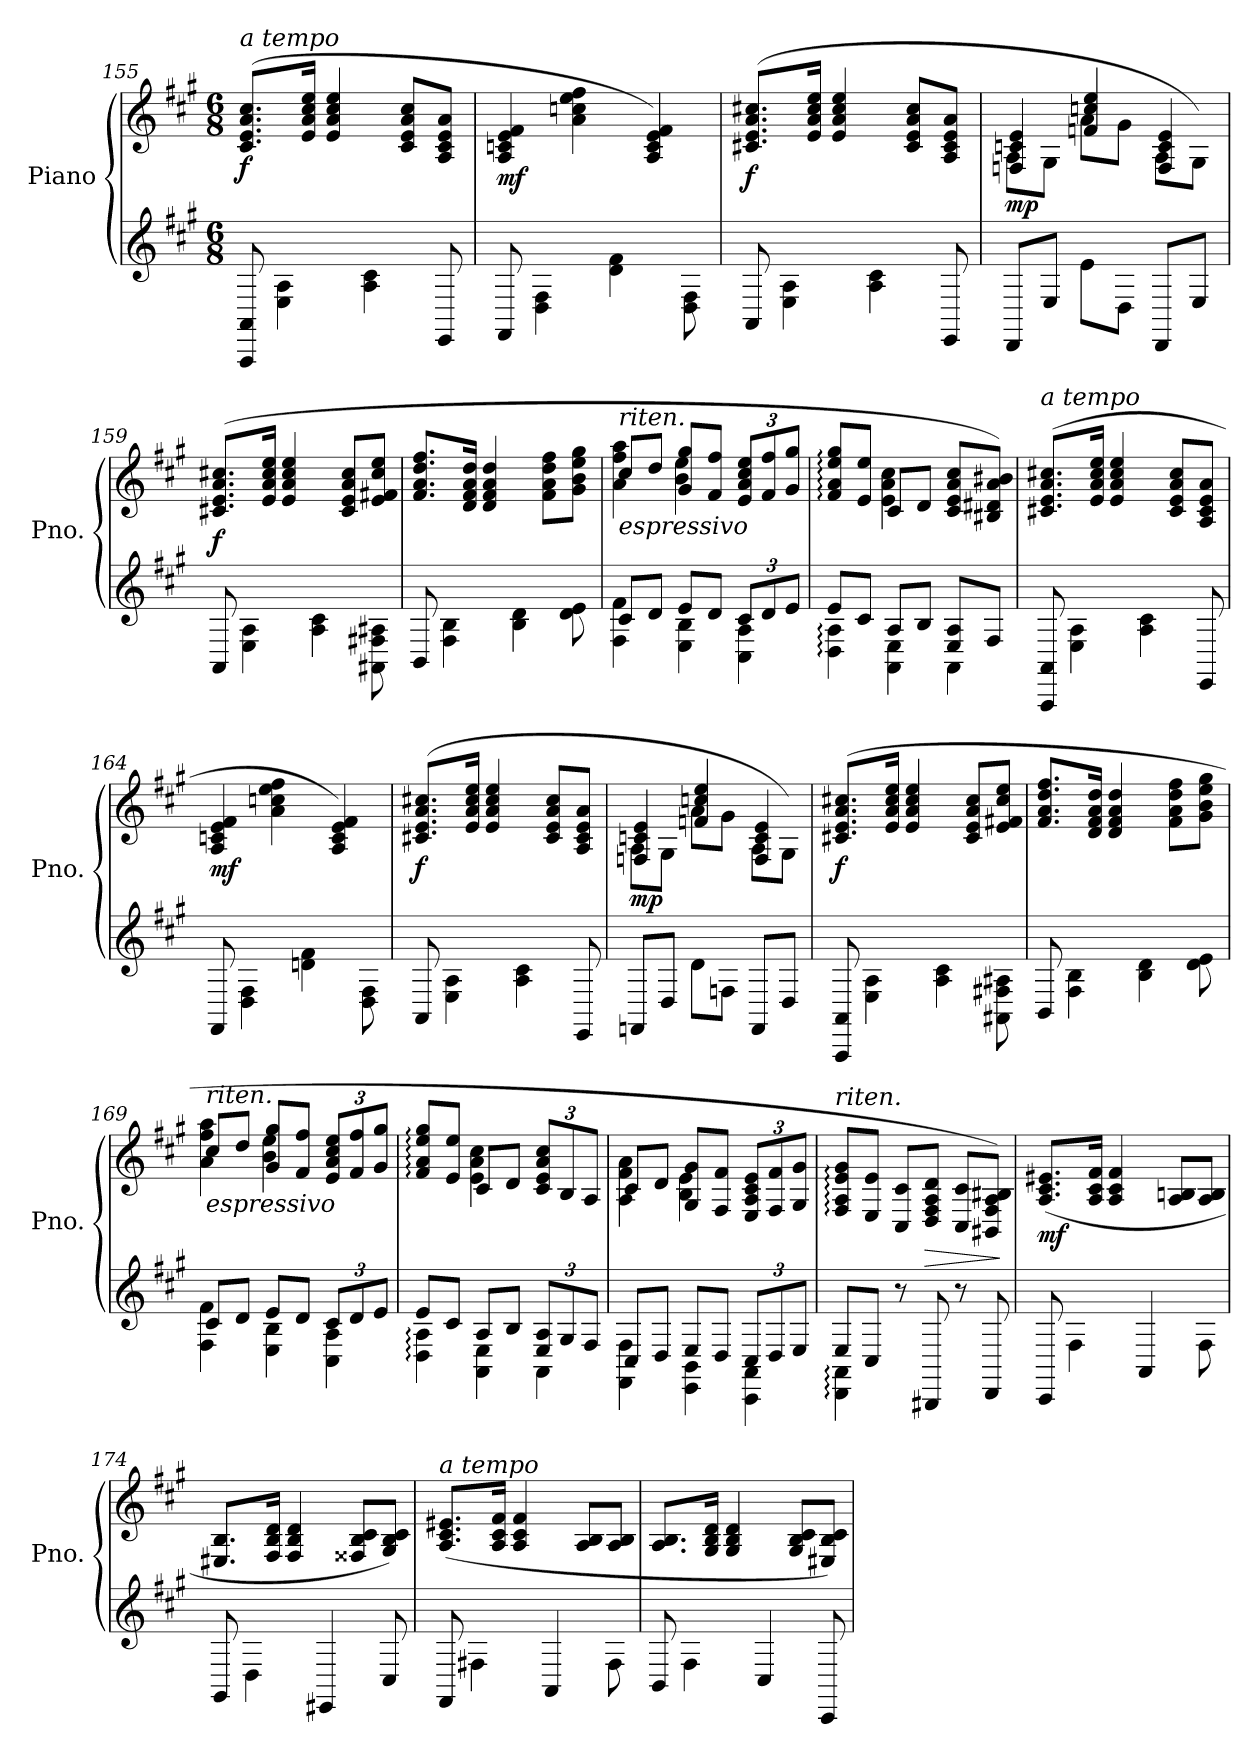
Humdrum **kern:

**kern	**kern	**dynam
*part1	*part1	*part1
*staff2	*staff1	*staff1/2
*I"Piano	*	*
*I'Pno.	*	*
*clefG2	*clefG2	*
*k[f#c#g#]	*k[f#c#g#]	*
*M6/8	*M6/8	*
=155	=155	=155
!	!LO:TX:a:i:t=a tempo	!
!	!	!LO:DY:b
8AAA/ 8AA/	(>8.c#/ 8.e/ 8.a/ 8.cc#/L	f
4E\ 4A\	.	.
.	16e/ 16a/ 16cc#/ 16ee/Jk	.
.	4e/ 4a/ 4cc#/ 4ee/	.
4A\ 4c#\	.	.
.	8c#/ 8e/ 8a/ 8cc#/L	.
8EE/	8A/ 8c#/ 8e/ 8a/J	.
=156	=156	=156
!	!	!LO:DY:b
8FF#/	4A/ 4cn/ 4e/ 4f#/	mf
4D\ 4F#\	.	.
.	4a\ 4ccn\ 4ee\ 4ff#\	.
4d\ 4f#\	.	.
.	4A/ 4c/ 4e/ 4f#/)	.
8D\ 8F#\	.	.
=157	=157	=157
!	!	!LO:DY:b
8AA/	(>8.c#X/ 8.e/ 8.a/ 8.cc#X/L	f
4E\ 4A\	.	.
.	16e/ 16a/ 16cc#/ 16ee/Jk	.
.	4e/ 4a/ 4cc#/ 4ee/	.
4A\ 4c#\	.	.
.	8c#/ 8e/ 8a/ 8cc#/L	.
8EE/	8A/ 8c#/ 8e/ 8a/J	.
=158	=158	=158
*	*^	*
!	!	!	!LO:DY:b
8DD/L	8A\L	4Fn/ 4cn/ 4e/	mp
8E/J	8G#\J	.	.
8e\L	8a\L	4fn/ 4ccn/ 4ee/	.
8D\J	8g#\J	.	.
8DD/L	8A\L	4F/ 4c/ 4e/	.
8E/J	8G#\J)	.	.
*	*v	*v	*
!!LO:LB:g=z
=159	=159	=159
!	!	!LO:DY:b
8AA/	(>8.c#X/ 8.e/ 8.a/ 8.cc#X/L	f
4E\ 4A\	.	.
.	16e/ 16a/ 16cc#/ 16ee/Jk	.
.	4e/ 4a/ 4cc#/ 4ee/	.
4A\ 4c#\	.	.
.	8c#/ 8e/ 8a/ 8cc#/L	.
8AA#X\ 8F#X\ 8A#X\	8e/ 8f#X/ 8cc#/ 8ee/J	.
=160	=160	=160
8BB/	8.f#/ 8.a/ 8.dd/ 8.ff#/L	.
4F#\ 4B\	.	.
.	16d/ 16f#/ 16a/ 16dd/Jk	.
.	4d/ 4f#/ 4a/ 4dd/	.
4B\ 4d\	.	.
.	8f#\ 8a\ 8dd\ 8ff#\L	.
8d\ 8e\	8g#\ 8b\ 8ee\ 8gg#\J	.
=161	=161	=161
*^	*^	*
!	!	!LO:TX:b:i:t=espressivo	!	!
!	!	!LO:TX:a:i:t=riten.	!	!
8c#/L	4F#\ 4f#\	8cc#/L	4a\ 4ff#\ 4aa\	.
8d/J	.	8dd/J	.	.
8e/L	4E\ 4B\	8g#/ 8gg#/L	4b\ 4ee\	.
8d/J	.	8f#/ 8ff#/J	.	.
*Xbrackettup	*	*Xbrackettup	*	*
12c#/L	4C#\ 4A\	12e/ 12a/ 12cc#/ 12ee/L	4ryy	.
12d/	.	12f#/ 12ff#/	.	.
12e/J	.	12g#/ 12gg#/J	.	.
=162	=162	=162	=162	=162
8e/L	4D\: 4A\:	8f#/: 8a/: 8ee/: 8gg#/:L	4ryy	.
8c#/J	.	8e/ 8ee/J	.	.
8A/L	4AA\ 4E\	8c#/L	4e\ 4a\ 4cc#\	.
8B/J	.	8d/J	.	.
8E/ 8A/L	4AA\	8c#/ 8e/ 8a/ 8cc#/L	4ryy	.
8F#/J	.	8B#X/ 8d#X/ 8a/ 8b#X/J)	.	.
*v	*v	*	*	*
*	*v	*v	*
=163	=163	=163
!	!LO:TX:a:i:t=a tempo	!
8AAA/ 8AA/	(>8.c#X/ 8.e/ 8.a/ 8.cc#X/L	.
4E\ 4A\	.	.
.	16e/ 16a/ 16cc#/ 16ee/Jk	.
.	4e/ 4a/ 4cc#/ 4ee/	.
4A\ 4c#\	.	.
.	8c#/ 8e/ 8a/ 8cc#/L	.
8EE/	8A/ 8c#/ 8e/ 8a/J	.
!!LO:LB:g=z
=164	=164	=164
!	!	!LO:DY:b
8FF#/	4A/ 4cn/ 4e/ 4f#/	mf
4D\ 4F#\	.	.
.	4a\ 4ccn\ 4ee\ 4ff#\	.
4dn\ 4f#\	.	.
.	4A/ 4c/ 4e/ 4f#/)	.
8D\ 8F#\	.	.
=165	=165	=165
!	!	!LO:DY:b
8AA/	(>8.c#X/ 8.e/ 8.a/ 8.cc#X/L	f
4E\ 4A\	.	.
.	16e/ 16a/ 16cc#/ 16ee/Jk	.
.	4e/ 4a/ 4cc#/ 4ee/	.
4A\ 4c#\	.	.
.	8c#/ 8e/ 8a/ 8cc#/L	.
8EE/	8A/ 8c#/ 8e/ 8a/J	.
=166	=166	=166
*	*^	*
!	!	!	!LO:DY:b
8FFn/L	8A\L	4Fn/ 4cn/ 4e/	mp
8D/J	8G#\J	.	.
8d\L	8a\L	4fn/ 4ccn/ 4ee/	.
8Fn\J	8g#\J	.	.
8FF/L	8A\L	4F/ 4c/ 4e/	.
8D/J	8G#\J)	.	.
*	*v	*v	*
=167	=167	=167
!	!	!LO:DY:b
8AAA/ 8AA/	(>8.c#X/ 8.e/ 8.a/ 8.cc#X/L	f
4E\ 4A\	.	.
.	16e/ 16a/ 16cc#/ 16ee/Jk	.
.	4e/ 4a/ 4cc#/ 4ee/	.
4A\ 4c#\	.	.
.	8c#/ 8e/ 8a/ 8cc#/L	.
8AA#X\ 8F#X\ 8A#X\	8e/ 8f#X/ 8cc#/ 8ee/J	.
=168	=168	=168
8BB/	8.f#/ 8.a/ 8.dd/ 8.ff#/L	.
4F#\ 4B\	.	.
.	16d/ 16f#/ 16a/ 16dd/Jk	.
.	4d/ 4f#/ 4a/ 4dd/	.
4B\ 4d\	.	.
.	8f#\ 8a\ 8dd\ 8ff#\L	.
8d\ 8e\	8g#\ 8b\ 8ee\ 8gg#\J	.
!!LO:PB:g=z
=169	=169	=169
*^	*^	*
!	!	!LO:TX:b:i:t=espressivo	!	!
!	!	!LO:TX:a:i:t=riten.	!	!
8c#/L	4F#\ 4f#\	8cc#/L	4a\ 4ff#\ 4aa\	.
8d/J	.	8dd/J	.	.
8e/L	4E\ 4B\	8g#/ 8gg#/L	4b\ 4ee\	.
8d/J	.	8f#/ 8ff#/J	.	.
12c#/L	4C#\ 4A\	12e/ 12a/ 12cc#/ 12ee/L	4ryy	.
12d/	.	12f#/ 12ff#/	.	.
12e/J	.	12g#/ 12gg#/J	.	.
=170	=170	=170	=170	=170
8e/L	4D\: 4A\:	8f#/: 8a/: 8ee/: 8gg#/:L	4ryy	.
8c#/J	.	8e/ 8ee/J	.	.
8A/L	4AA\ 4E\	8c#/L	4e\ 4a\ 4cc#\	.
8B/J	.	8d/J	.	.
12E/ 12A/L	4AA\	12c#/ 12e/ 12a/ 12cc#/L	4ryy	.
12G#/	.	12B/	.	.
12F#/J	.	12A/J	.	.
=171	=171	=171	=171	=171
8C#/L	4FF#\ 4F#\	8c#/L	4A\ 4f#\ 4a\	.
8D/J	.	8d/J	.	.
8E/L	4EE\ 4BB\	8G#/ 8g#/L	4B\ 4e\	.
8D/J	.	8F#/ 8f#/J	.	.
12C#/L	4CC#\ 4AA\	12E/ 12A/ 12c#/ 12e/L	4ryy	.
12D/	.	12F#/ 12f#/	.	.
12E/J	.	12G#/ 12g#/J	.	.
*	*	*v	*v	*
=172	=172	=172	=172
!	!	!LO:TX:a:i:t=riten.	!
8E/L	4DD\: 4AA\:	8F#/: 8A/: 8e/: 8g#/:L	.
8C#/J	.	8E/ 8e/J	.
8r	2ryy	8C#/ 8c#/L	.
!	!	!	!LO:HP:b
8BBB#X/	.	8D/ 8F#/ 8A/ 8d/J	>
8r	.	8C#/ 8c#/L	.
8DD/	.	8BB#X/ 8F#/ 8A/ 8B#X/J)	.
*v	*v	*	*
.	.	]
=173	=173	=173
!	!	!LO:DY:b
8CC#/	(>8.A/ 8.c#/ 8.e#X/L	mf
4F#\	.	.
.	16A/ 16c#/ 16f#/Jk	.
.	4A/ 4c#/ 4f#/	.
4AA/	.	.
.	8A/ 8Bn/L	.
8F#\	8A/ 8B/J	.
!!LO:LB:g=z
=174	=174	=174
8GG#/	8.E#X/ 8.B/L	.
4D\	.	.
.	16F#/ 16B/ 16d/Jk	.
.	4F#/ 4B/ 4d/	.
4EE#X/	.	.
.	8F##X/ 8B/ 8c#/L	.
8C#/	8G#/ 8B/ 8c#/J)	.
=175	=175	=175
!	!LO:TX:a:i:t=a tempo	!
8FF#/	(>8.A/ 8.c#/ 8.e#X/L	.
4F#X\	.	.
.	16A/ 16c#/ 16f#/Jk	.
.	4A/ 4c#/ 4f#/	.
4AA/	.	.
.	8A/ 8B/L	.
8F#\	8A/ 8B/J	.
=176	=176	=176
8BB/	8.A/ 8.B/L	.
4F#\	.	.
.	16G#/ 16B/ 16d/Jk	.
.	4G#/ 4B/ 4d/	.
4C#/	.	.
.	8G#/ 8B/ 8c#/L	.
8CC#/	8E#X/ 8B/ 8c#/J)	.
=	=	=
*-	*-	*-
